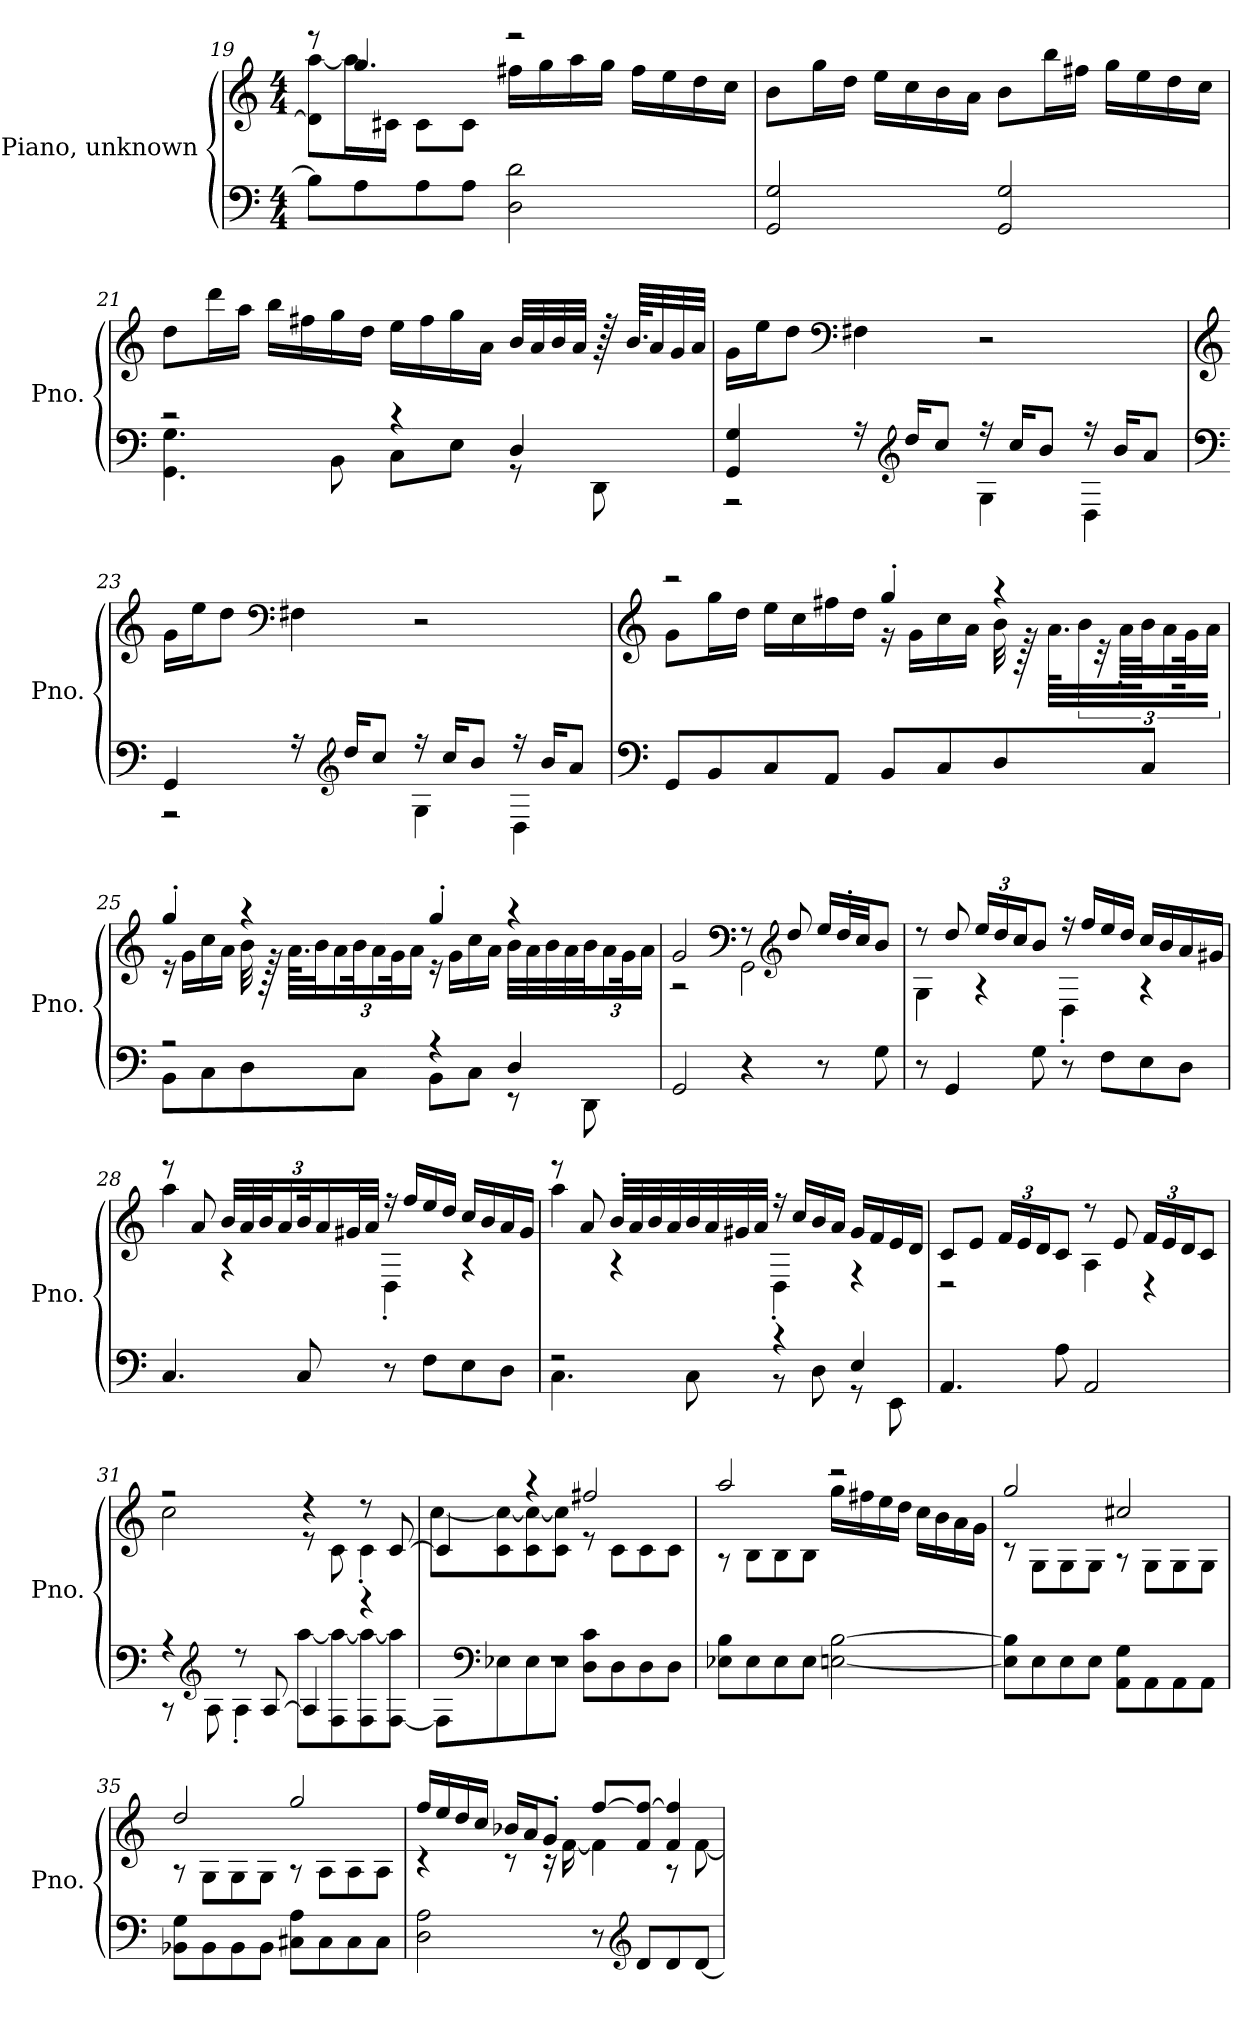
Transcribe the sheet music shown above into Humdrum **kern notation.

**kern	**kern
*part1	*part1
*staff2	*staff1
*I"Piano, unknown	*
*I'Pno.	*
*clefF4	*clefG2
*k[]	*k[]
*M4/4	*M4/4
=19	=19
*	*^
8B-\L]	8r	8d\] [8aa\L
8A\	4.gg/	16aa\L]
.	.	16c#X\JJ
8A\	.	8c#\L
8A\J	.	8c#\J
2D\ 2d\	2r	16ff#X\LL
.	.	16gg\
.	.	16aa\
.	.	16gg\JJ
.	.	16ff#\LL
.	.	16ee\
.	.	16dd\
.	.	16cc\JJ
*	*v	*v
!!LO:LB:g=z
=20	=20
2GG/ 2G/	8b\L
.	16gg\L
.	16dd\JJ
.	16ee\LL
.	16cc\
.	16b\
.	16a\JJ
2GG/ 2G/	8b\L
.	16bb\L
.	16ff#X\JJ
.	16gg\LL
.	16ee\
.	16dd\
.	16cc\JJ
=21	=21
*^	*
2r	4.GG\ 4.G\	8dd\L
.	.	16ddd\L
.	.	16aa\JJ
.	.	16bb\LL
.	.	16ff#X\
.	8BB\	16gg\
.	.	16dd\JJ
4r	8C\L	16ee\LL
.	.	16ff#\
.	8E\J	16gg\
.	.	16a\JJ
4D/	8r	32b/LLL
.	.	32a/
.	.	32b/
.	.	32a/JJJ
.	8DD\	128r
.	.	64.b/KLLL
.	.	32a/
.	.	32g/
.	.	32a/JJJ
!!LO:LB:g=z
=22	=22	=22
4GG/ 4G/	2r	16g\LL
.	.	16ee\J
.	.	8dd\J
*	*	*clefF4
16r	.	4F#X\
*clefG2	*	*
16dd/KL	.	.
8cc/J	.	.
16r	4G\	2r
16cc/KL	.	.
8b/J	.	.
16r	4D\	.
16b/KL	.	.
8a/J	.	.
=23	=23	=23
*clefF4	*	*clefG2
4GG/	2r	16g\LL
.	.	16ee\J
.	.	8dd\J
*	*	*clefF4
16r	.	4F#X\
*clefG2	*	*
16dd/KL	.	.
8cc/J	.	.
16r	4G\	2r
16cc/KL	.	.
8b/J	.	.
16r	4D\	.
16b/KL	.	.
8a/J	.	.
*v	*v	*
!!LO:LB:g=z
=24	=24
*clefF4	*clefG2
*	*^
8GG/L	2r	8g\L
8BB/	.	16gg\L
.	.	16dd\JJ
8C/	.	16ee\LL
.	.	16cc\
8AA/J	.	16ff#X\
.	.	16dd\JJ
8BB/L	4gg'/	16r
.	.	16g\LL
8C/	.	16cc\
.	.	16a\JJ
8D/	4r	32b\
.	.	128r
.	.	64.a\KLLL
.	.	48b\JJJ
.	.	48r
.	.	48a'\LLL
*	*	*Xbrackettup
8C/J	.	48b\J
.	.	24a\
.	.	48g\K
.	.	24a\JJ
=25	=25	=25
*^	*	*
2r	8BB\L	4gg'/	16r
.	.	.	16g\LL
.	8C\	.	16cc\
.	.	.	16a\JJ
.	8D\	4r	32b\
.	.	.	128r
.	.	.	64.a\KLLL
.	.	.	48b\J
.	.	.	24a\
.	8C\J	.	48b\K
.	.	.	24a\
.	.	.	48g\K
.	.	.	24a\JJ
4r	8BB\L	4gg'/	16r
.	.	.	16g\LL
.	8C\J	.	16cc\
.	.	.	16a\JJ
4D/	8r	4r	32b\LLL
.	.	.	32a\
.	.	.	32b\
.	.	.	32a\
.	8DD\	.	48b\J
.	.	.	24a\
.	.	.	48g\K
.	.	.	24a\JJ
*v	*v	*	*
!!LO:LB:g=z	!!
=26	=26	=26
2GG/	2g/	2r
*	*clefF4	*
4r	8r	2GG\
*	*clefG2	*
.	8dd/	.
8r	16ee/LL	.
.	32dd'/L	.
.	32cc/JJ	.
8G\	8b/J	.
=27	=27	=27
8r	8r	4G\
4GG/	8dd/	.
.	24ee/LL	4r
.	24dd/	.
.	24cc/J	.
8G\	8b/J	.
8r	16r	4D'\
.	16ff/LL	.
8F\L	16ee/	.
.	16dd/JJ	.
8E\	16cc/LL	4r
.	16b/	.
8D\J	16a/	.
.	16g#X/JJ	.
=28	=28	=28
4.C/	8r	4aa\
.	8a/	.
.	32b/LLL	4r
.	32a/	.
.	48b/J	.
.	24a/	.
8C/	48b/K	.
.	24a/	.
.	32g#X/L	.
.	32a/JJJ	.
8r	16r	4D'\
.	16ff/LL	.
8F\L	16ee/	.
.	16dd/JJ	.
8E\	16cc/LL	4r
.	16b/	.
8D\J	16a/	.
.	16g#/JJ	.
!!LO:PB:g=z	!!
=29	=29	=29
*^	*	*
2r	4.C\	8r	4aa\
.	.	8a/	.
.	.	32b'/LLL	4r
.	.	32a/	.
.	.	32b/	.
.	.	32a/	.
.	8C\	32b/	.
.	.	32a/	.
.	.	32g#X/	.
.	.	32a/JJJ	.
4r	8r	16r	4D'\
.	.	16cc/LL	.
.	8D\	16b/	.
.	.	16a/JJ	.
4E/	8r	16g#/LL	4r
.	.	16f/	.
.	8EE\	16e/	.
.	.	16d/JJ	.
*v	*v	*	*
=30	=30	=30
4.AA/	8c/L	2r
.	8e/J	.
.	24f/LL	.
.	24e/	.
.	24d/J	.
8A\	8c/J	.
2AA/	8r	4A\
.	8e/	.
.	24f/LL	4r
.	24e/	.
.	24d/J	.
.	8c/J	.
=31	=31	=31
*^	*	*
4r	8r	2r	2cc\
*clefG2	*	*	*
.	8A\	.	.
8r	4A'\	.	.
[8A/	.	.	.
4A/]	[8aa\L	4r	8r
.	8F\ 8aa\_	.	8c\
4r	8F\ 8aa\_	8r	4c'\
.	[8F\ 8aa\]J	[8c/	.
!!LO:LB:g=z	!!
=32	=32	=32	=32
1r	8F\L]	4c/]	[8cc\L
*clefF4	*	*	*
.	8E-X\	.	8c\ 8cc\_
.	8E-\	4r	8c\ 8cc\_
.	8E-\J	.	8c\ 8cc\]J
.	8D\ 8c\L	2ff#X/	8r
.	8D\	.	8c\L
.	8D\	.	8c\
.	8D\J	.	8c\J
*v	*v	*	*
=33	=33	=33
8E-X\ 8B\L	2aa/	8r
8E-\	.	8B\L
8E-\	.	8B\
8E-\J	.	8B\J
[2En\ [2B\	2r	16gg\LL
.	.	16ff#X\
.	.	16ee\
.	.	16dd\JJ
.	.	16cc\LL
.	.	16b\
.	.	16a\
.	.	16g\JJ
=34	=34	=34
8E\] 8B\]L	2gg/	8r
8E\	.	8G\L
8E\	.	8G\
8E\J	.	8G\J
8AA\ 8G\L	2cc#X/	8r
8AA\	.	8G\L
8AA\	.	8G\
8AA\J	.	8G\J
!!LO:LB:g=z	!!
=35	=35	=35
8BB-X\ 8G\L	2dd/	8r
8BB-\	.	8G\L
8BB-\	.	8G\
8BB-\J	.	8G\J
8C#X\ 8A\L	2gg/	8r
8C#\	.	8A\L
8C#\	.	8A\
8C#\J	.	8A\J
=36	=36	=36
2D\ 2A\	16ff/LL	4r
.	16ee/	.
.	16dd/	.
.	16cc/JJ	.
.	16b-X/LL	8r
.	16a/J	.
.	8g'/J	16r
.	.	[16f\
8r	[8ff/L	4f\]
*clefG2	*	*
8d/L	8f/ 8ff/_J	.
8d/	4f/ 4ff/]	8r
[8d/J	.	[8f\
*	*v	*v
=	=
*-	*-
